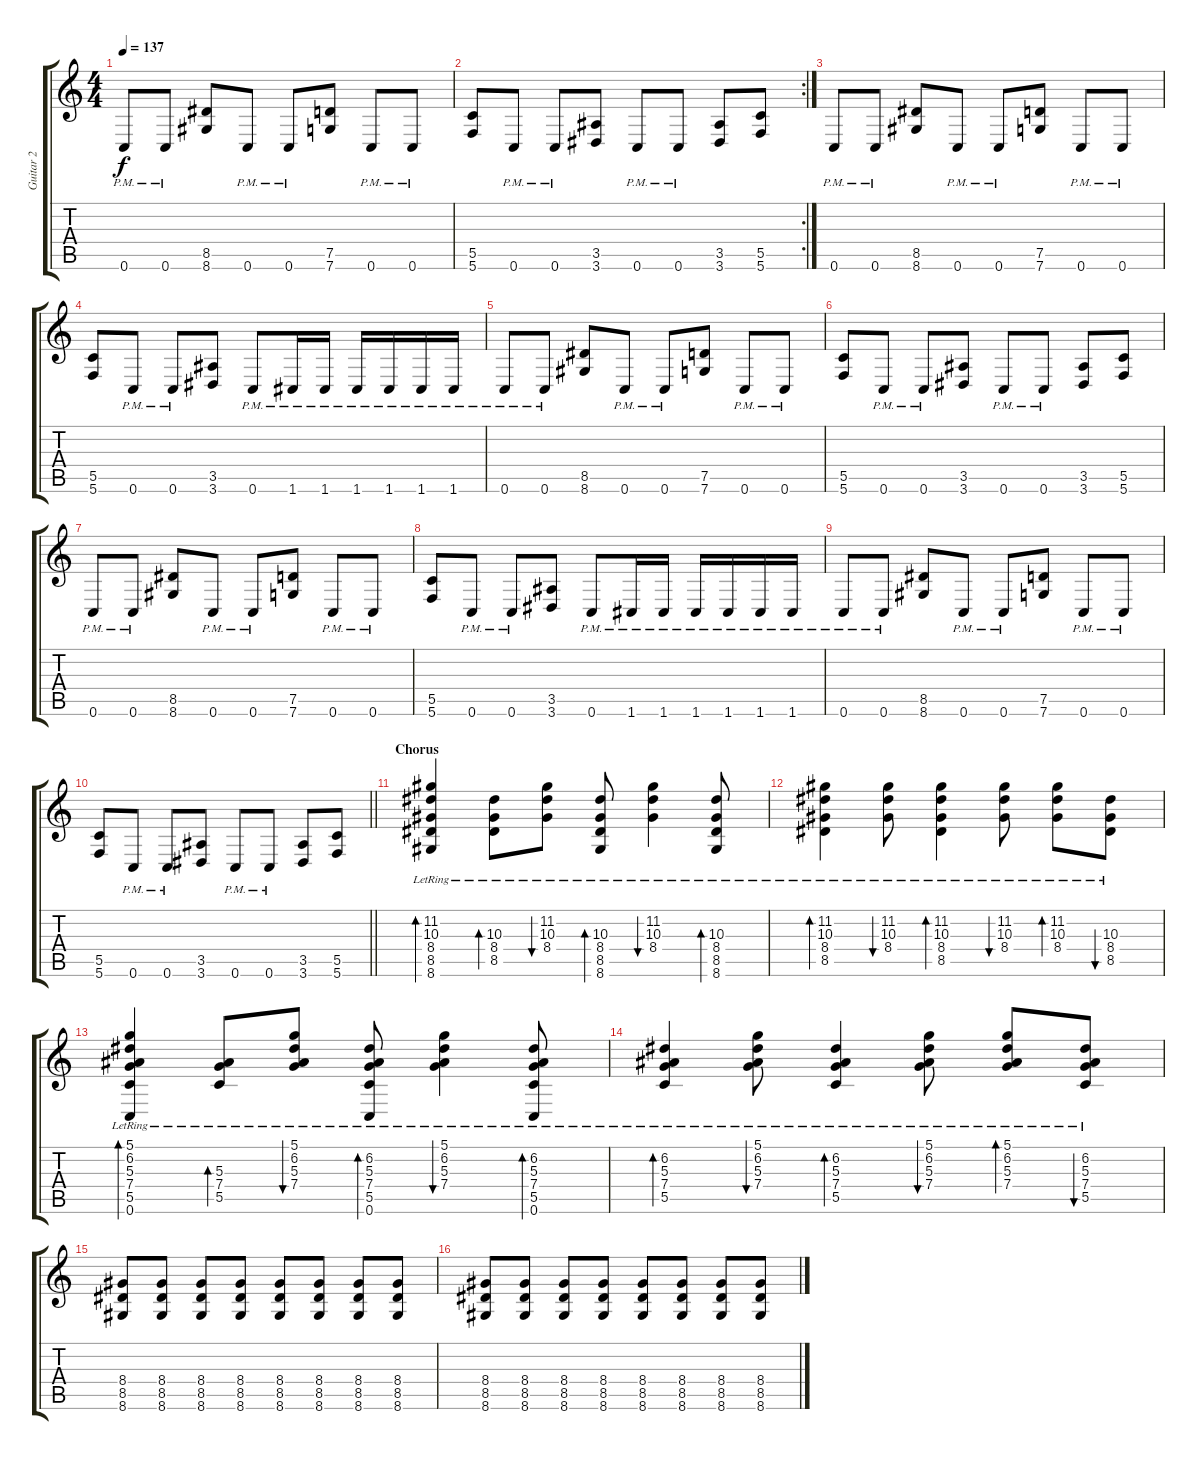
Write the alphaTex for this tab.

\track ("Guitar 2" "Guitar 2") {instrument distortionguitar}
\staff {score tabs}
\tuning (D4 A3 F3 C3 G2 C2) {hide}
\ts (4 4)
\tempo 137
\clef g2
\ks c
0.6{pm}.8{dy f} 0.6{pm}.8 (8.5 8.6).8 0.6{pm}.8 0.6{pm}.8 (7.5 7.6).8 0.6{pm}.8 0.6{pm}.8 |
\rc 2
(5.5 5.6).8 0.6{pm}.8 0.6{pm}.8 (3.5 3.6).8 0.6{pm}.8 0.6{pm}.8 (3.5 3.6).8 (5.5 5.6).8 |
0.6{pm}.8 0.6{pm}.8 (8.5 8.6).8 0.6{pm}.8 0.6{pm}.8 (7.5 7.6).8 0.6{pm}.8 0.6{pm}.8 |
(5.5 5.6).8 0.6{pm}.8 0.6{pm}.8 (3.5 3.6).8 0.6{pm}.8 1.6{pm}.16 1.6{pm}.16 1.6{pm}.16 1.6{pm}.16 1.6{pm}.16 1.6{pm}.16 |
0.6{pm}.8 0.6{pm}.8 (8.5 8.6).8 0.6{pm}.8 0.6{pm}.8 (7.5 7.6).8 0.6{pm}.8 0.6{pm}.8 |
(5.5 5.6).8 0.6{pm}.8 0.6{pm}.8 (3.5 3.6).8 0.6{pm}.8 0.6{pm}.8 (3.5 3.6).8 (5.5 5.6).8 |
0.6{pm}.8 0.6{pm}.8 (8.5 8.6).8 0.6{pm}.8 0.6{pm}.8 (7.5 7.6).8 0.6{pm}.8 0.6{pm}.8 |
(5.5 5.6).8 0.6{pm}.8 0.6{pm}.8 (3.5 3.6).8 0.6{pm}.8 1.6{pm}.16 1.6{pm}.16 1.6{pm}.16 1.6{pm}.16 1.6{pm}.16 1.6{pm}.16 |
0.6{pm}.8 0.6{pm}.8 (8.5 8.6).8 0.6{pm}.8 0.6{pm}.8 (7.5 7.6).8 0.6{pm}.8 0.6{pm}.8 |
\barLineRight lightlight
(5.5 5.6).8 0.6{pm}.8 0.6{pm}.8 (3.5 3.6).8 0.6{pm}.8 0.6{pm}.8 (3.5 3.6).8 (5.5 5.6).8 |
\section ("" "Chorus")
(11.2{lr} 10.3{lr} 8.4{lr} 8.5{lr} 8.6{lr}).4{bd 60 volume 8 balance 6 instrument electricguitarjazz} (10.3{lr} 8.4{lr} 8.5{lr}).8{bd 60} (11.2{lr} 10.3{lr} 8.4{lr}).8{bu 60} (10.3{lr} 8.4{lr} 8.5{lr} 8.6{lr}).8{bd 60} (11.2{lr} 10.3{lr} 8.4{lr}).4{bu 60} (10.3{lr} 8.4{lr} 8.5{lr} 8.6{lr}).8{bd 60} |
(11.2{lr} 10.3{lr} 8.4{lr} 8.5{lr}).4{bd 60} (11.2{lr} 10.3{lr} 8.4{lr}).8{bu 60} (11.2{lr} 10.3{lr} 8.4{lr} 8.5{lr}).4{bd 60} (11.2{lr} 10.3{lr} 8.4{lr}).8{bu 60} (11.2{lr} 10.3{lr} 8.4{lr}).8{bd 60} (10.3{lr} 8.4{lr} 8.5{lr}).8{bu 60} |
(5.1{lr} 6.2{lr} 5.3{lr} 7.4{lr} 5.5{lr} 0.6{lr}).4{bd 60} (5.3{lr} 7.4{lr} 5.5{lr}).8{bd 60} (5.1{lr} 6.2{lr} 5.3{lr} 7.4{lr}).8{bu 60} (6.2{lr} 5.3{lr} 7.4{lr} 5.5{lr} 0.6{lr}).8{bd 60} (5.1{lr} 6.2{lr} 5.3{lr} 7.4{lr}).4{bu 60} (6.2{lr} 5.3{lr} 7.4{lr} 5.5{lr} 0.6{lr}).8{bd 60} |
(6.2{lr} 5.3{lr} 7.4{lr} 5.5{lr}).4{bd 60} (5.1{lr} 6.2{lr} 5.3{lr} 7.4{lr}).8{bu 60} (6.2{lr} 5.3{lr} 7.4{lr} 5.5{lr}).4{bd 60} (5.1{lr} 6.2{lr} 5.3{lr} 7.4{lr}).8{bu 60} (5.1{lr} 6.2{lr} 5.3{lr} 7.4{lr}).8{bd 60} (6.2{lr} 5.3{lr} 7.4{lr} 5.5{lr}).8{bu 60} |
(8.4 8.5 8.6).8{volume 11 instrument distortionguitar} (8.4 8.5 8.6).8 (8.4 8.5 8.6).8 (8.4 8.5 8.6).8 (8.4 8.5 8.6).8 (8.4 8.5 8.6).8 (8.4 8.5 8.6).8 (8.4 8.5 8.6).8 |
(8.4 8.5 8.6).8 (8.4 8.5 8.6).8 (8.4 8.5 8.6).8 (8.4 8.5 8.6).8 (8.4 8.5 8.6).8 (8.4 8.5 8.6).8 (8.4 8.5 8.6).8 (8.4 8.5 8.6).8
